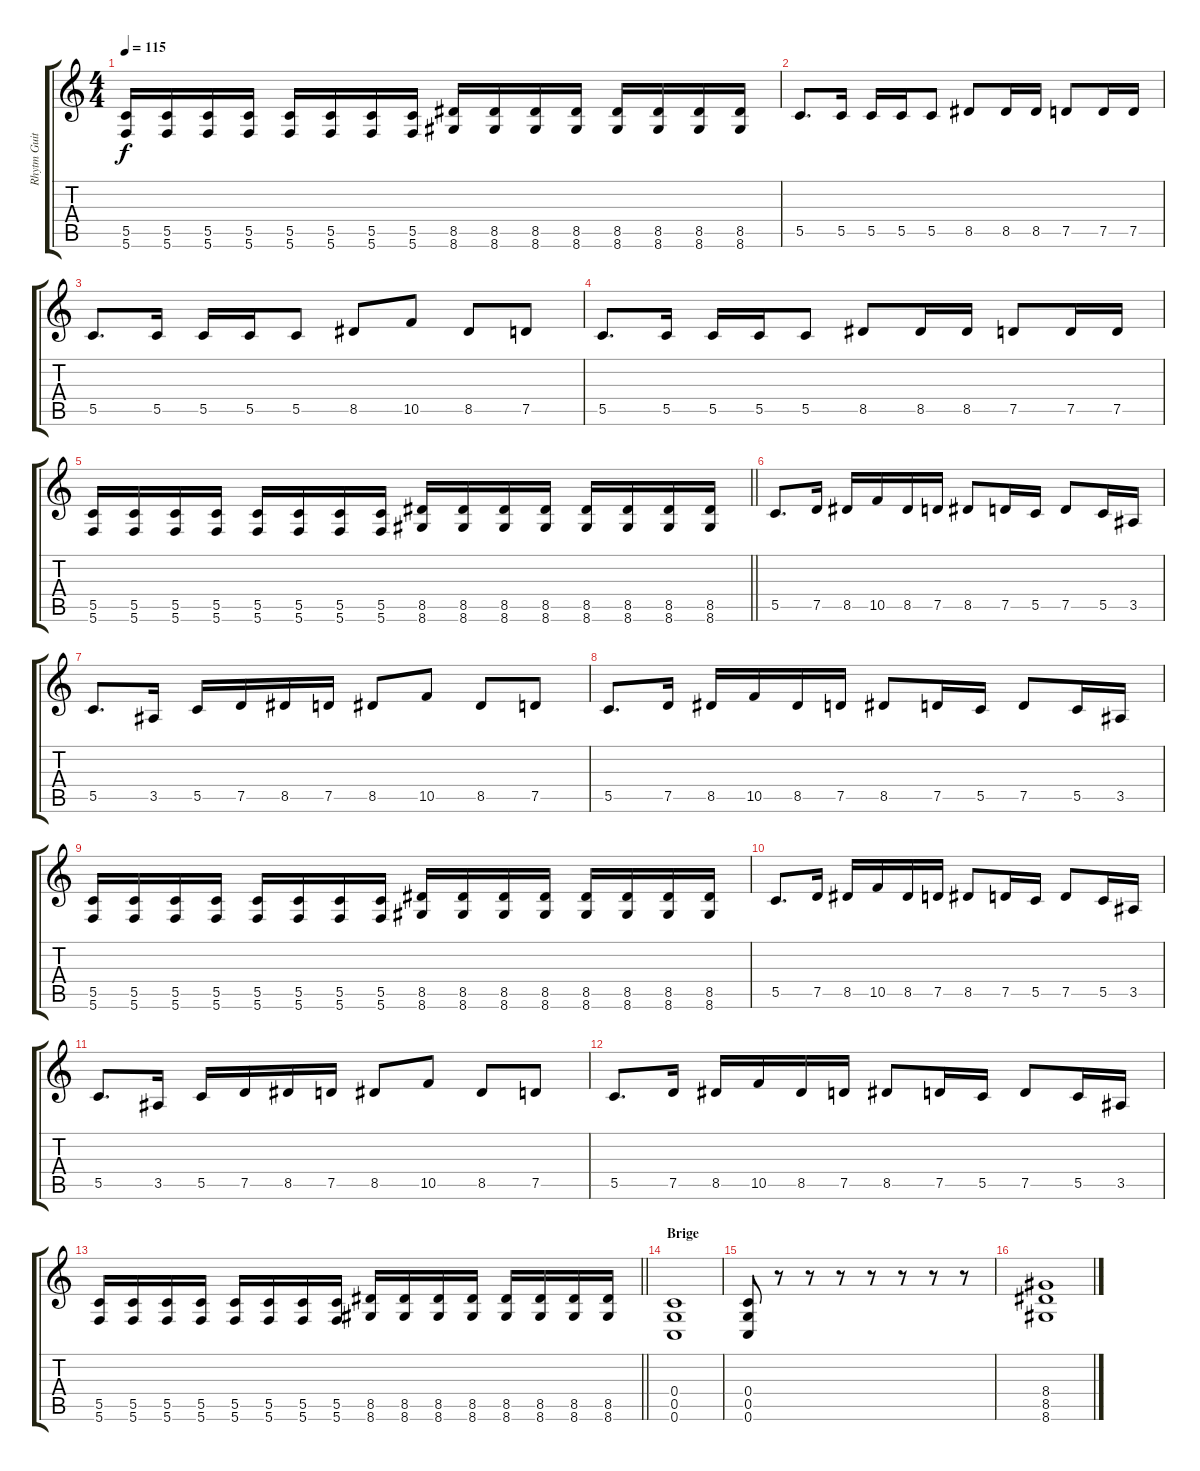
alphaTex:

\track ("Rhytm Guitar" "Rhytm Guit") {instrument distortionguitar}
\staff {score tabs}
\tuning (D4 A3 F3 C3 G2 C2) {hide}
\ts (4 4)
\tempo 115
\clef g2
\ks c
(5.5 5.6).16{dy f} (5.5 5.6).16 (5.5 5.6).16 (5.5 5.6).16 (5.5 5.6).16 (5.5 5.6).16 (5.5 5.6).16 (5.5 5.6).16 (8.5 8.6).16 (8.5 8.6).16 (8.5 8.6).16 (8.5 8.6).16 (8.5 8.6).16 (8.5 8.6).16 (8.5 8.6).16 (8.5 8.6).16 |
5.5.8{d} 5.5.16 5.5.16 5.5.16 5.5.8 8.5.8 8.5.16 8.5.16 7.5.8 7.5.16 7.5.16 |
5.5.8{d} 5.5.16 5.5.16 5.5.16 5.5.8 8.5.8 10.5.8 8.5.8 7.5.8 |
5.5.8{d} 5.5.16 5.5.16 5.5.16 5.5.8 8.5.8 8.5.16 8.5.16 7.5.8 7.5.16 7.5.16 |
\barLineRight lightlight
(5.5 5.6).16 (5.5 5.6).16 (5.5 5.6).16 (5.5 5.6).16 (5.5 5.6).16 (5.5 5.6).16 (5.5 5.6).16 (5.5 5.6).16 (8.5 8.6).16 (8.5 8.6).16 (8.5 8.6).16 (8.5 8.6).16 (8.5 8.6).16 (8.5 8.6).16 (8.5 8.6).16 (8.5 8.6).16 |
5.5.8{d} 7.5.16 8.5.16 10.5.16 8.5.16 7.5.16 8.5.8 7.5.16 5.5.16 7.5.8 5.5.16 3.5.16 |
5.5.8{d} 3.5.16 5.5.16 7.5.16 8.5.16 7.5.16 8.5.8 10.5.8 8.5.8 7.5.8 |
5.5.8{d} 7.5.16 8.5.16 10.5.16 8.5.16 7.5.16 8.5.8 7.5.16 5.5.16 7.5.8 5.5.16 3.5.16 |
(5.5 5.6).16 (5.5 5.6).16 (5.5 5.6).16 (5.5 5.6).16 (5.5 5.6).16 (5.5 5.6).16 (5.5 5.6).16 (5.5 5.6).16 (8.5 8.6).16 (8.5 8.6).16 (8.5 8.6).16 (8.5 8.6).16 (8.5 8.6).16 (8.5 8.6).16 (8.5 8.6).16 (8.5 8.6).16 |
5.5.8{d} 7.5.16 8.5.16 10.5.16 8.5.16 7.5.16 8.5.8 7.5.16 5.5.16 7.5.8 5.5.16 3.5.16 |
5.5.8{d} 3.5.16 5.5.16 7.5.16 8.5.16 7.5.16 8.5.8 10.5.8 8.5.8 7.5.8 |
5.5.8{d} 7.5.16 8.5.16 10.5.16 8.5.16 7.5.16 8.5.8 7.5.16 5.5.16 7.5.8 5.5.16 3.5.16 |
\barLineRight lightlight
(5.5 5.6).16 (5.5 5.6).16 (5.5 5.6).16 (5.5 5.6).16 (5.5 5.6).16 (5.5 5.6).16 (5.5 5.6).16 (5.5 5.6).16 (8.5 8.6).16 (8.5 8.6).16 (8.5 8.6).16 (8.5 8.6).16 (8.5 8.6).16 (8.5 8.6).16 (8.5 8.6).16 (8.5 8.6).16 |
\section ("" "Brige")
(0.4 0.5 0.6).1 |
(0.4 0.5 0.6).8 r.8 r.8 r.8 r.8 r.8 r.8 r.8 |
(8.4 8.5 8.6).1
